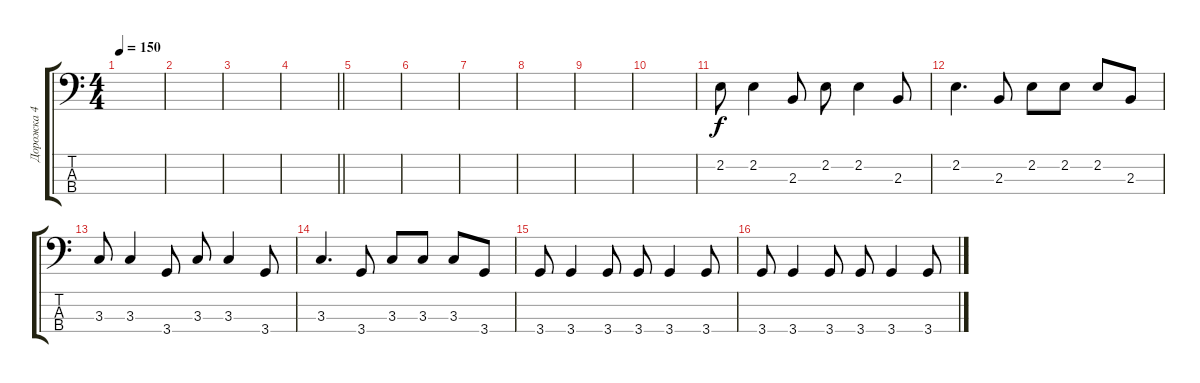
\track ("Дорожка 4" "Дорожка 4") {instrument electricbassfinger}
\staff {score tabs}
\tuning (G2 D2 A1 E1) {hide}
\ts (4 4)
\tempo 150
\clef f4
\ks c
|
|
|
\barLineRight lightlight
|
|
|
|
|
|
|
2.2.8 2.2.4 2.3.8 2.2.8 2.2.4 2.3.8 |
2.2.4{d} 2.3.8 2.2.8 2.2.8 2.2.8 2.3.8 |
3.3.8 3.3.4 3.4.8 3.3.8 3.3.4 3.4.8 |
3.3.4{d} 3.4.8 3.3.8 3.3.8 3.3.8 3.4.8 |
3.4.8 3.4.4 3.4.8 3.4.8 3.4.4 3.4.8 |
3.4.8 3.4.4 3.4.8 3.4.8 3.4.4 3.4.8
